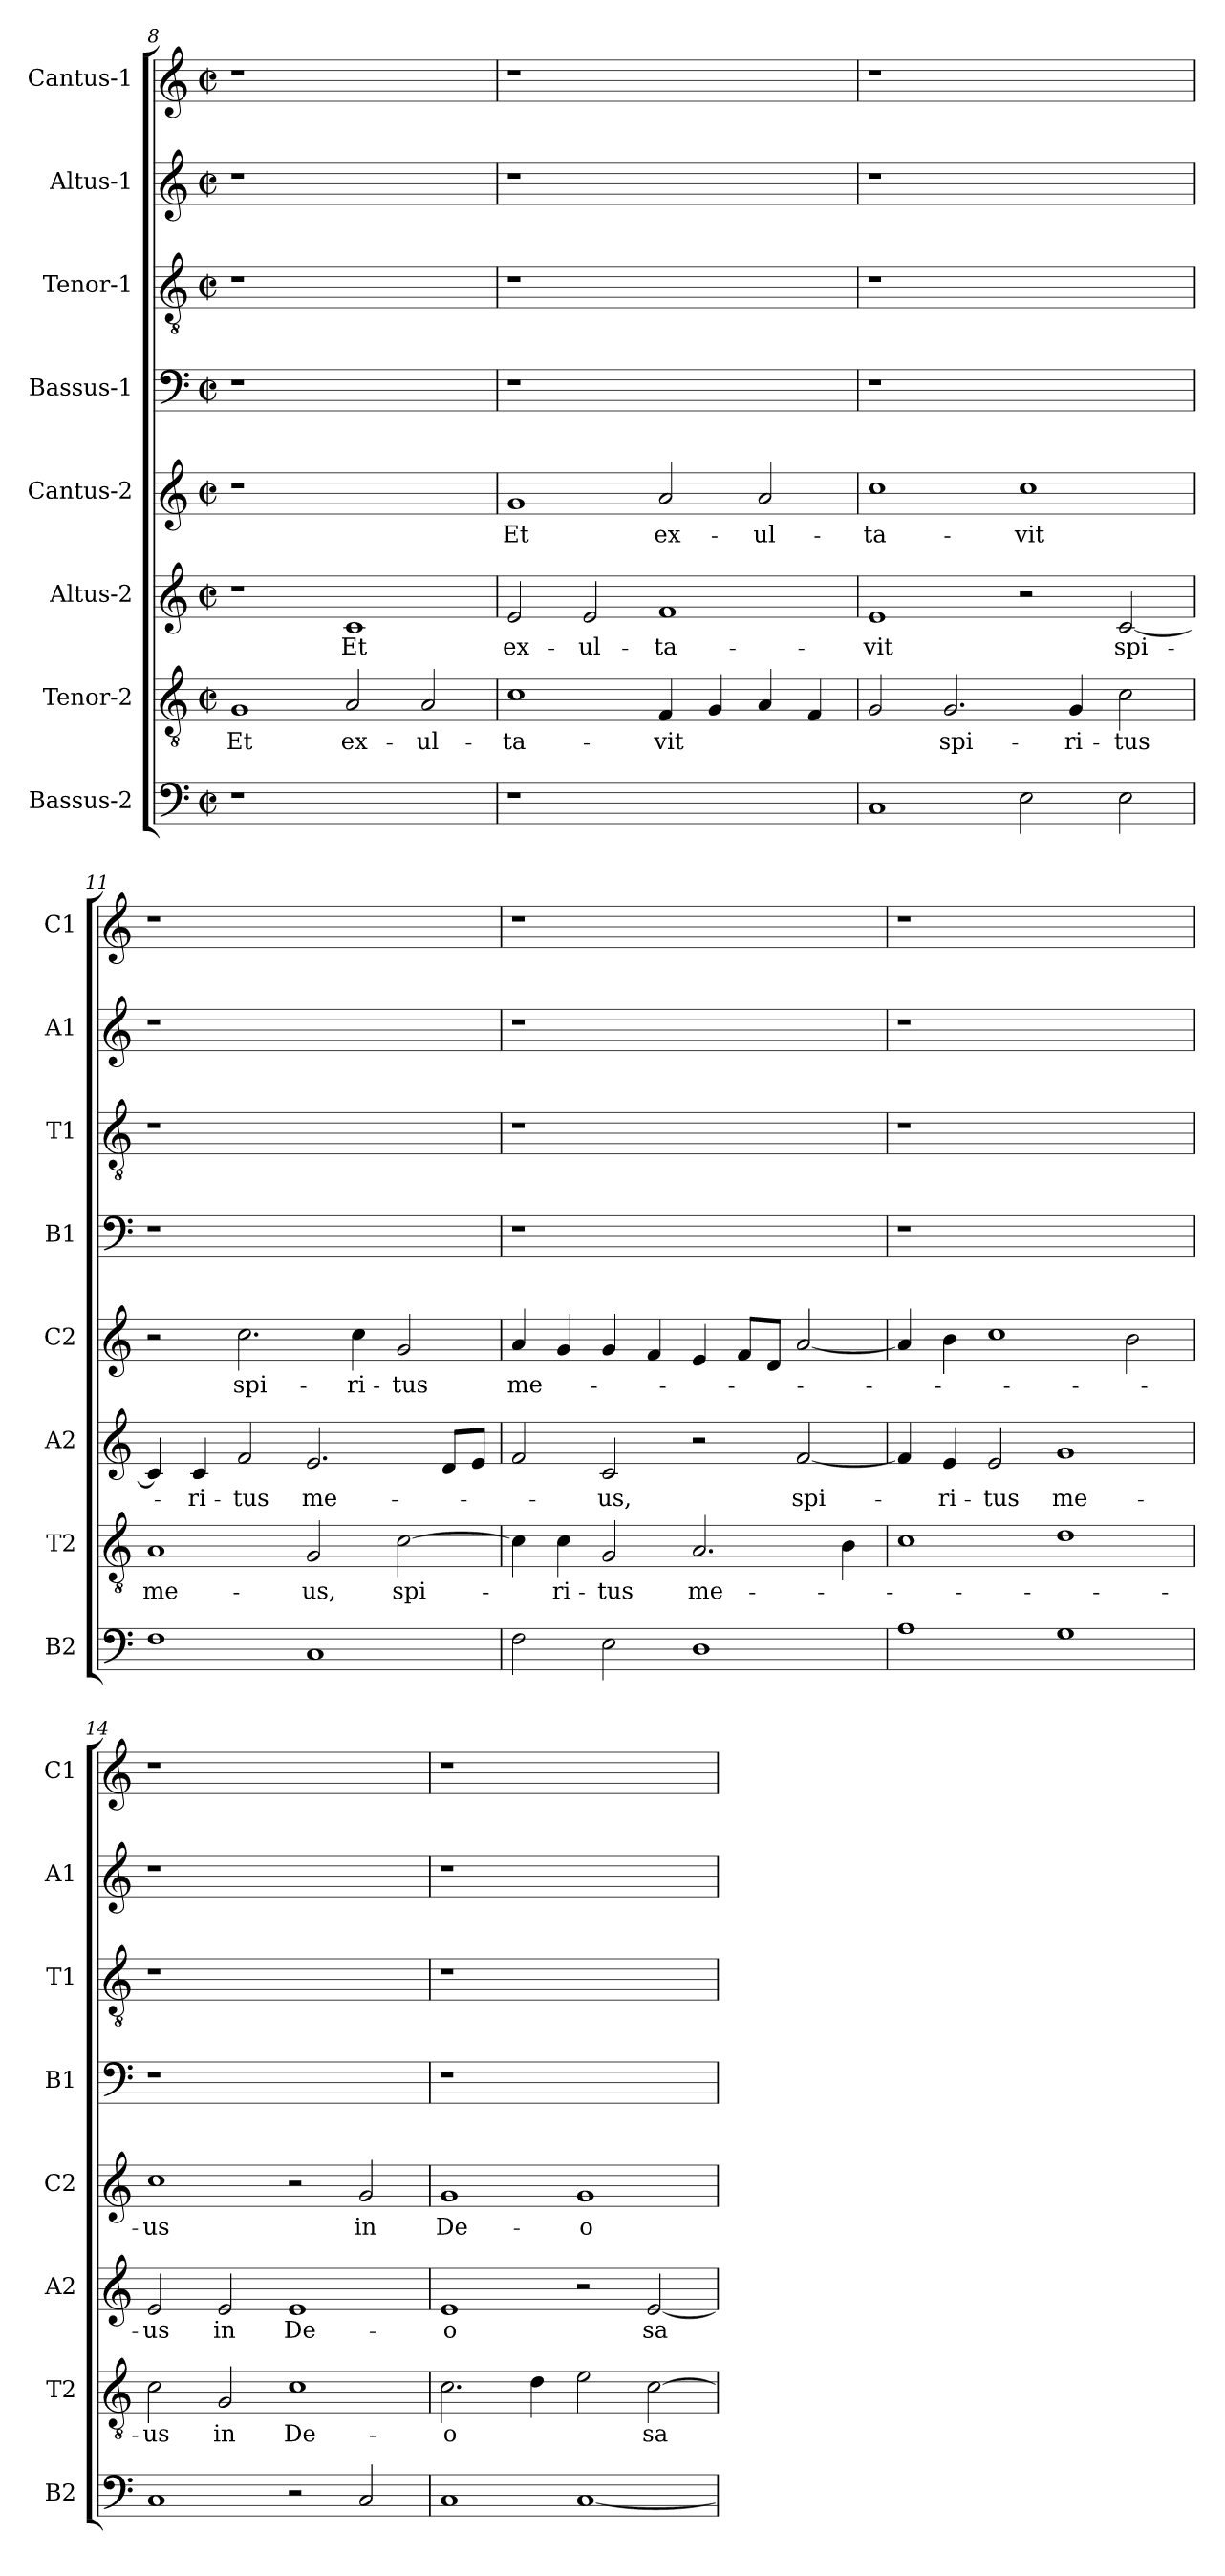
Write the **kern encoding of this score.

**kern	**kern	**text	**kern	**text	**kern	**text	**kern	**kern	**kern	**kern
*part8	*part7	*part7	*part6	*part6	*part5	*part5	*part4	*part3	*part2	*part1
*staff8	*staff7	*staff7	*staff6	*staff6	*staff5	*staff5	*staff4	*staff3	*staff2	*staff1
*I"Bassus-2	*I"Tenor-2	*	*I"Altus-2	*	*I"Cantus-2	*	*I"Bassus-1	*I"Tenor-1	*I"Altus-1	*I"Cantus-1
*I'B2	*I'T2	*	*I'A2	*	*I'C2	*	*I'B1	*I'T1	*I'A1	*I'C1
!!LO:PB:g=z
*clefF4	*clefGv2	*	*clefG2	*	*clefG2	*	*clefF4	*clefGv2	*clefG2	*clefG2
*k[]	*k[]	*	*k[]	*	*k[]	*	*k[]	*k[]	*k[]	*k[]
*C:	*C:	*	*C:	*	*C:	*	*C:	*C:	*C:	*C:
*M2/2	*M2/2	*	*M2/2	*	*M2/2	*	*M2/2	*M2/2	*M2/2	*M2/2
*met(c|)	*met(c|)	*	*met(c|)	*	*met(c|)	*	*met(c|)	*met(c|)	*met(c|)	*met(c|)
=8	=8	=8	=8	=8	=8	=8	=8	=8	=8	=8
!	!	!LO:LY:b	!	!	!	!	!	!	!	!
1r	1G	Et	1r	.	1r	.	1r	1r	1r	1r
!	!	!LO:LY:b	!	!LO:LY:b	!	!	!	!	!	!
1ryy	2A/	ex-	1c	Et	1ryy	.	1ryy	1ryy	1ryy	1ryy
!	!	!LO:LY:b	!	!	!	!	!	!	!	!
.	2A/	-ul-	.	.	.	.	.	.	.	.
=9	=9	=9	=9	=9	=9	=9	=9	=9	=9	=9
!	!	!LO:LY:b	!	!LO:LY:b	!	!LO:LY:b	!	!	!	!
1r	1c	-ta-	2e/	ex-	1g	Et	1r	1r	1r	1r
!	!	!	!	!LO:LY:b	!	!	!	!	!	!
.	.	.	2e/	-ul-	.	.	.	.	.	.
!	!	!LO:LY:b	!	!LO:LY:b	!	!LO:LY:b	!	!	!	!
1ryy	4F/	-vit	1f	-ta-	2a/	ex-	1ryy	1ryy	1ryy	1ryy
.	4G/	.	.	.	.	.	.	.	.	.
!	!	!	!	!	!	!LO:LY:b	!	!	!	!
.	4A/	.	.	.	2a/	-ul-	.	.	.	.
.	4F/	.	.	.	.	.	.	.	.	.
=10	=10	=10	=10	=10	=10	=10	=10	=10	=10	=10
!	!	!	!	!LO:LY:b	!	!LO:LY:b	!	!	!	!
1C	2G/	.	1e	-vit	1cc	-ta-	1r	1r	1r	1r
!	!	!LO:LY:b	!	!	!	!	!	!	!	!
.	2.G/	spi-	.	.	.	.	.	.	.	.
!	!	!	!	!	!	!LO:LY:b	!	!	!	!
2E\	.	.	2r	.	1cc	-vit	1ryy	1ryy	1ryy	1ryy
!	!	!LO:LY:b	!	!	!	!	!	!	!	!
.	4G/	-ri-	.	.	.	.	.	.	.	.
!	!	!LO:LY:b	!	!LO:LY:b	!	!	!	!	!	!
2E\	2c\	-tus	[2c/	spi-	.	.	.	.	.	.
=11	=11	=11	=11	=11	=11	=11	=11	=11	=11	=11
!	!	!LO:LY:b	!	!	!	!	!	!	!	!
1F	1A	me-	4c/]	.	2r	.	1r	1r	1r	1r
!	!	!	!	!LO:LY:b	!	!	!	!	!	!
.	.	.	4c/	-ri-	.	.	.	.	.	.
!	!	!	!	!LO:LY:b	!	!LO:LY:b	!	!	!	!
.	.	.	2f/	-tus	2.cc\	spi-	.	.	.	.
!	!	!LO:LY:b	!	!LO:LY:b	!	!	!	!	!	!
1C	2G/	-us,	2.e/	me-	.	.	1ryy	1ryy	1ryy	1ryy
!	!	!	!	!	!	!LO:LY:b	!	!	!	!
.	.	.	.	.	4cc\	-ri-	.	.	.	.
!	!	!LO:LY:b	!	!	!	!LO:LY:b	!	!	!	!
.	[2c\	spi-	.	.	2g/	-tus	.	.	.	.
.	.	.	8d/L	.	.	.	.	.	.	.
.	.	.	8e/J	.	.	.	.	.	.	.
=12	=12	=12	=12	=12	=12	=12	=12	=12	=12	=12
!	!	!	!	!	!	!LO:LY:b	!	!	!	!
2F\	4c\]	.	2f/	.	4a/	me-	1r	1r	1r	1r
!	!	!LO:LY:b	!	!	!	!	!	!	!	!
.	4c\	-ri-	.	.	4g/	.	.	.	.	.
!	!	!LO:LY:b	!	!LO:LY:b	!	!	!	!	!	!
2E\	2G/	-tus	2c/	-us,	4g/	.	.	.	.	.
.	.	.	.	.	4f/	.	.	.	.	.
!	!	!LO:LY:b	!	!	!	!	!	!	!	!
1D	2.A/	me-	2r	.	4e/	.	1ryy	1ryy	1ryy	1ryy
.	.	.	.	.	8f/L	.	.	.	.	.
.	.	.	.	.	8d/J	.	.	.	.	.
!	!	!	!	!LO:LY:b	!	!	!	!	!	!
.	.	.	[2f/	spi-	[2a/	.	.	.	.	.
.	4B\	.	.	.	.	.	.	.	.	.
=13	=13	=13	=13	=13	=13	=13	=13	=13	=13	=13
1A	1c	.	4f/]	.	4a/]	.	1r	1r	1r	1r
!	!	!	!	!LO:LY:b	!	!	!	!	!	!
.	.	.	4e/	-ri-	4b\	.	.	.	.	.
!	!	!	!	!LO:LY:b	!	!	!	!	!	!
.	.	.	2e/	-tus	1cc	.	.	.	.	.
!	!	!	!	!LO:LY:b	!	!	!	!	!	!
1G	1d	.	1g	me-	.	.	1ryy	1ryy	1ryy	1ryy
.	.	.	.	.	2b\	.	.	.	.	.
=14	=14	=14	=14	=14	=14	=14	=14	=14	=14	=14
!	!	!LO:LY:b	!	!LO:LY:b	!	!LO:LY:b	!	!	!	!
1C	2c\	-us	2e/	-us	1cc	-us	1r	1r	1r	1r
!	!	!LO:LY:b	!	!LO:LY:b	!	!	!	!	!	!
.	2G/	in	2e/	in	.	.	.	.	.	.
!	!	!LO:LY:b	!	!LO:LY:b	!	!	!	!	!	!
2r	1c	De-	1e	De-	2r	.	1ryy	1ryy	1ryy	1ryy
!	!	!	!	!	!	!LO:LY:b	!	!	!	!
2C/	.	.	.	.	2g/	in	.	.	.	.
!!LO:LB:g=z
=15	=15	=15	=15	=15	=15	=15	=15	=15	=15	=15
!	!	!LO:LY:b	!	!LO:LY:b	!	!LO:LY:b	!	!	!	!
1C	2.c\	-o	1e	-o	1g	De-	1r	1r	1r	1r
.	4d\	.	.	.	.	.	.	.	.	.
!	!	!	!	!	!	!LO:LY:b	!	!	!	!
[1C	2e\	.	2r	.	1g	-o	1ryy	1ryy	1ryy	1ryy
!	!	!LO:LY:b	!	!LO:LY:b	!	!	!	!	!	!
.	[2c\	sa-	[2e/	sa-	.	.	.	.	.	.
=	=	=	=	=	=	=	=	=	=	=
*-	*-	*-	*-	*-	*-	*-	*-	*-	*-	*-
